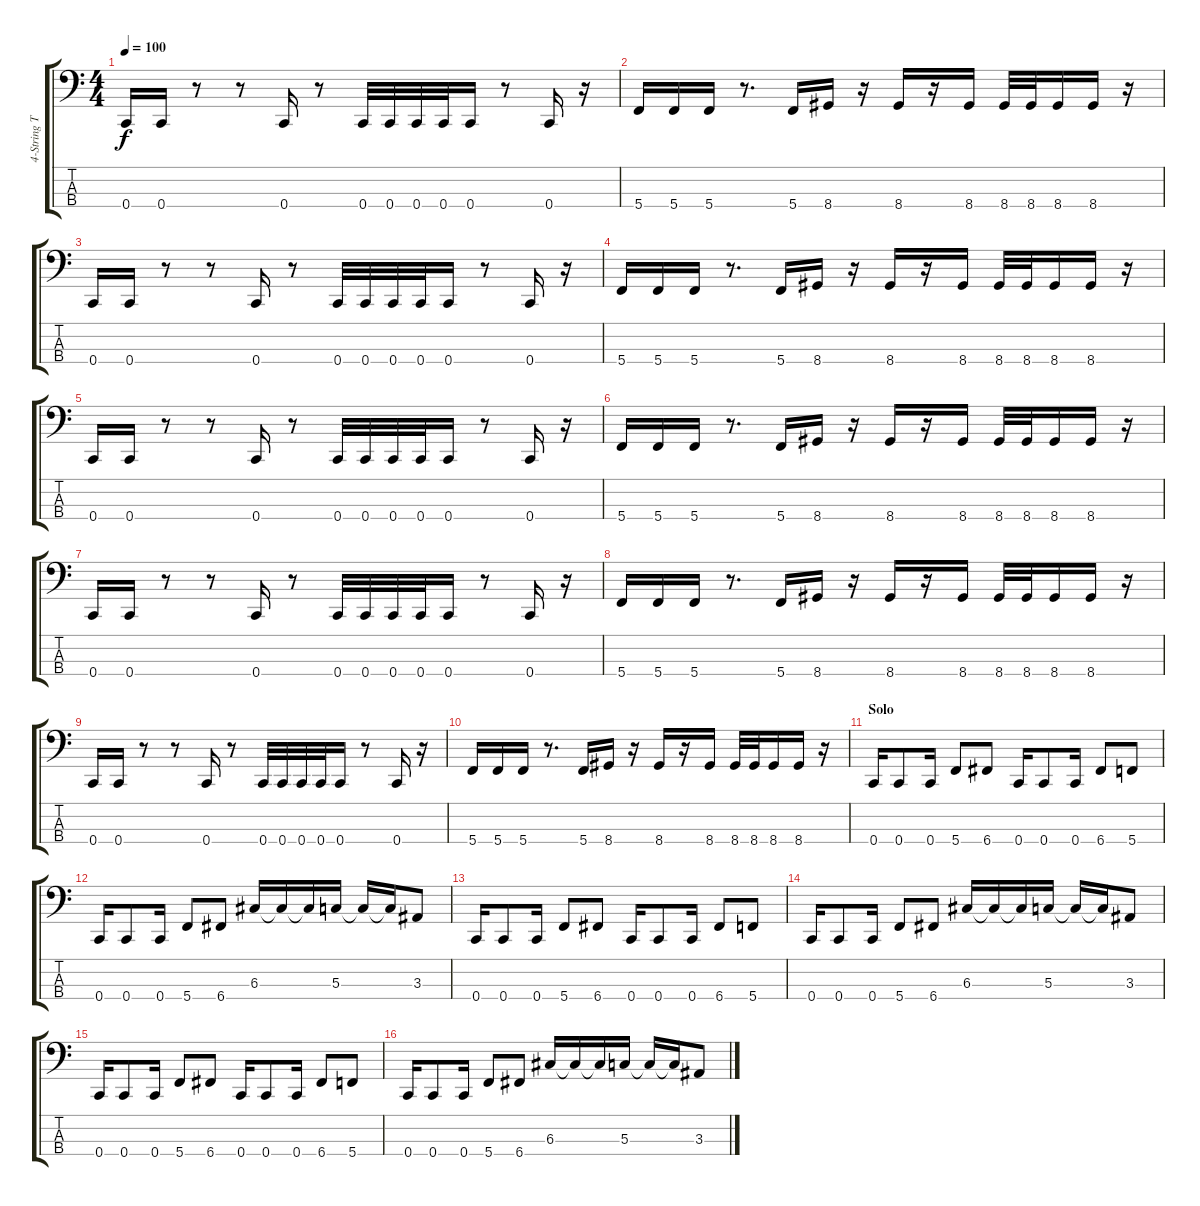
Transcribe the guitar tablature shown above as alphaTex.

\track ("4-String Thing" "4-String T") {instrument electricbassfinger}
\staff {score tabs}
\tuning (F2 C2 G1 C1) {hide}
\ts (4 4)
\tempo 100
\clef f4
\ks c
0.4.16{dy f} 0.4.16 r.8 r.8 0.4.16 r.8 0.4.32 0.4.32 0.4.32 0.4.32 0.4.16 r.8 0.4.16 r.16 |
5.4.16 5.4.16 5.4.16 r.8{d} 5.4.16 8.4.16 r.16 8.4.16 r.16 8.4.16 8.4.32 8.4.32 8.4.16 8.4.16 r.16 |
0.4.16{instrument slapbass2} 0.4.16 r.8 r.8 0.4.16 r.8 0.4.32 0.4.32 0.4.32 0.4.32 0.4.16 r.8 0.4.16 r.16 |
5.4.16 5.4.16 5.4.16 r.8{d} 5.4.16 8.4.16 r.16 8.4.16 r.16 8.4.16 8.4.32 8.4.32 8.4.16 8.4.16 r.16 |
0.4.16 0.4.16 r.8 r.8 0.4.16 r.8 0.4.32 0.4.32 0.4.32 0.4.32 0.4.16 r.8 0.4.16 r.16 |
5.4.16 5.4.16 5.4.16 r.8{d} 5.4.16 8.4.16 r.16 8.4.16 r.16 8.4.16 8.4.32 8.4.32 8.4.16 8.4.16 r.16 |
0.4.16 0.4.16 r.8 r.8 0.4.16 r.8 0.4.32 0.4.32 0.4.32 0.4.32 0.4.16 r.8 0.4.16 r.16 |
5.4.16 5.4.16 5.4.16 r.8{d} 5.4.16 8.4.16 r.16 8.4.16 r.16 8.4.16 8.4.32 8.4.32 8.4.16 8.4.16 r.16 |
0.4.16 0.4.16 r.8 r.8 0.4.16 r.8 0.4.32 0.4.32 0.4.32 0.4.32 0.4.16 r.8 0.4.16 r.16 |
5.4.16 5.4.16 5.4.16 r.8{d} 5.4.16 8.4.16 r.16 8.4.16 r.16 8.4.16 8.4.32 8.4.32 8.4.16 8.4.16 r.16 |
\section ("" "Solo")
0.4.16{instrument electricbassfinger} 0.4.8 0.4.16 5.4.8 6.4.8 0.4.16 0.4.8 0.4.16 6.4.8 5.4.8 |
0.4.16 0.4.8 0.4.16 5.4.8 6.4.8 6.3.16 6.3{t}.16 6.3{t}.16 5.3.16 5.3{t}.16 5.3{t}.16 3.3.8 |
0.4.16 0.4.8 0.4.16 5.4.8 6.4.8 0.4.16 0.4.8 0.4.16 6.4.8 5.4.8 |
0.4.16 0.4.8 0.4.16 5.4.8 6.4.8 6.3.16 6.3{t}.16 6.3{t}.16 5.3.16 5.3{t}.16 5.3{t}.16 3.3.8 |
0.4.16 0.4.8 0.4.16 5.4.8 6.4.8 0.4.16 0.4.8 0.4.16 6.4.8 5.4.8 |
0.4.16 0.4.8 0.4.16 5.4.8 6.4.8 6.3.16 6.3{t}.16 6.3{t}.16 5.3.16 5.3{t}.16 5.3{t}.16 3.3.8
